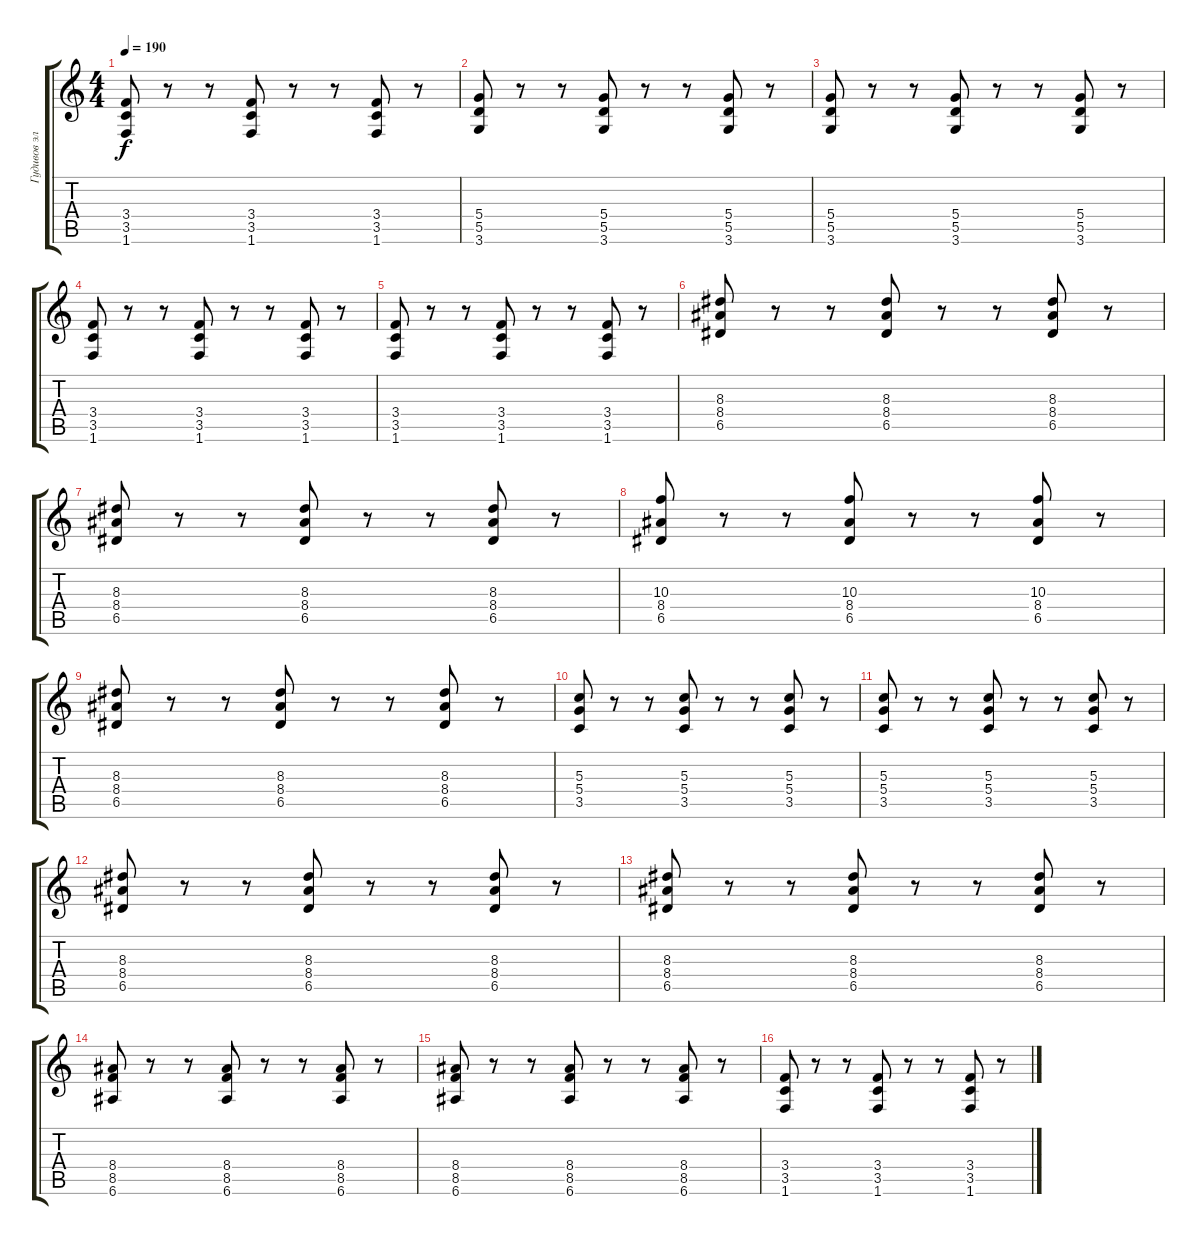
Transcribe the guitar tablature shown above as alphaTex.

\track ("Гудивов электро" "Гудивов эл") {instrument distortionguitar}
\staff {score tabs}
\tuning (E4 B3 G3 D3 A2 E2) {hide}
\ts (4 4)
\tempo 190
\clef g2
\ks c
(3.4 3.5 1.6).8{dy f} r.8 r.8 (3.4 3.5 1.6).8 r.8 r.8 (3.4 3.5 1.6).8 r.8 |
(5.4 5.5 3.6).8 r.8 r.8 (5.4 5.5 3.6).8 r.8 r.8 (5.4 5.5 3.6).8 r.8 |
(5.4 5.5 3.6).8 r.8 r.8 (5.4 5.5 3.6).8 r.8 r.8 (5.4 5.5 3.6).8 r.8 |
(3.4 3.5 1.6).8 r.8 r.8 (3.4 3.5 1.6).8 r.8 r.8 (3.4 3.5 1.6).8 r.8 |
(3.4 3.5 1.6).8 r.8 r.8 (3.4 3.5 1.6).8 r.8 r.8 (3.4 3.5 1.6).8 r.8 |
(8.3 8.4 6.5).8 r.8 r.8 (8.3 8.4 6.5).8 r.8 r.8 (8.3 8.4 6.5).8 r.8 |
(8.3 8.4 6.5).8 r.8 r.8 (8.3 8.4 6.5).8 r.8 r.8 (8.3 8.4 6.5).8 r.8 |
(10.3 8.4 6.5).8 r.8 r.8 (10.3 8.4 6.5).8 r.8 r.8 (10.3 8.4 6.5).8 r.8 |
(8.3 8.4 6.5).8 r.8 r.8 (8.3 8.4 6.5).8 r.8 r.8 (8.3 8.4 6.5).8 r.8 |
(5.3 5.4 3.5).8 r.8 r.8 (5.3 5.4 3.5).8 r.8 r.8 (5.3 5.4 3.5).8 r.8 |
(5.3 5.4 3.5).8 r.8 r.8 (5.3 5.4 3.5).8 r.8 r.8 (5.3 5.4 3.5).8 r.8 |
(8.3 8.4 6.5).8 r.8 r.8 (8.3 8.4 6.5).8 r.8 r.8 (8.3 8.4 6.5).8 r.8 |
(8.3 8.4 6.5).8 r.8 r.8 (8.3 8.4 6.5).8 r.8 r.8 (8.3 8.4 6.5).8 r.8 |
(8.4 8.5 6.6).8 r.8 r.8 (8.4 8.5 6.6).8 r.8 r.8 (8.4 8.5 6.6).8 r.8 |
(8.4 8.5 6.6).8 r.8 r.8 (8.4 8.5 6.6).8 r.8 r.8 (8.4 8.5 6.6).8 r.8 |
(3.4 3.5 1.6).8 r.8 r.8 (3.4 3.5 1.6).8 r.8 r.8 (3.4 3.5 1.6).8 r.8
